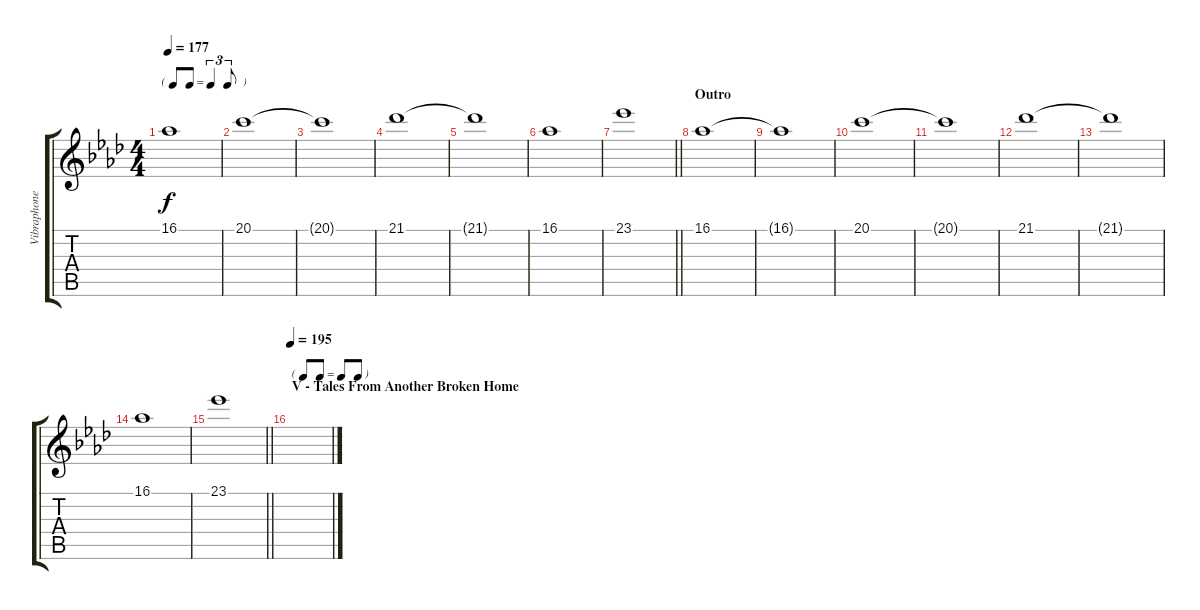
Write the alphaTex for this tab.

\track ("Vibraphone" "Vibraphone") {instrument vibraphone}
\staff {score tabs}
\tuning (E4 B3 G3 D3 A2 E2) {hide}
\ts (4 4)
\tf triplet8th
\tempo 177
\clef g2
\ks ab
16.1{t}.1{dy f} |
20.1.1 |
20.1{t}.1 |
21.1.1 |
21.1{t}.1 |
16.1.1 |
\barLineRight lightlight
23.1.1 |
\section ("" "Outro")
16.1.1 |
16.1{t}.1 |
20.1.1 |
20.1{t}.1 |
21.1.1 |
21.1{t}.1 |
16.1.1 |
\barLineRight lightlight
23.1.1 |
\tf none
\section ("" "V - Tales From Another Broken Home")
\tempo 195
